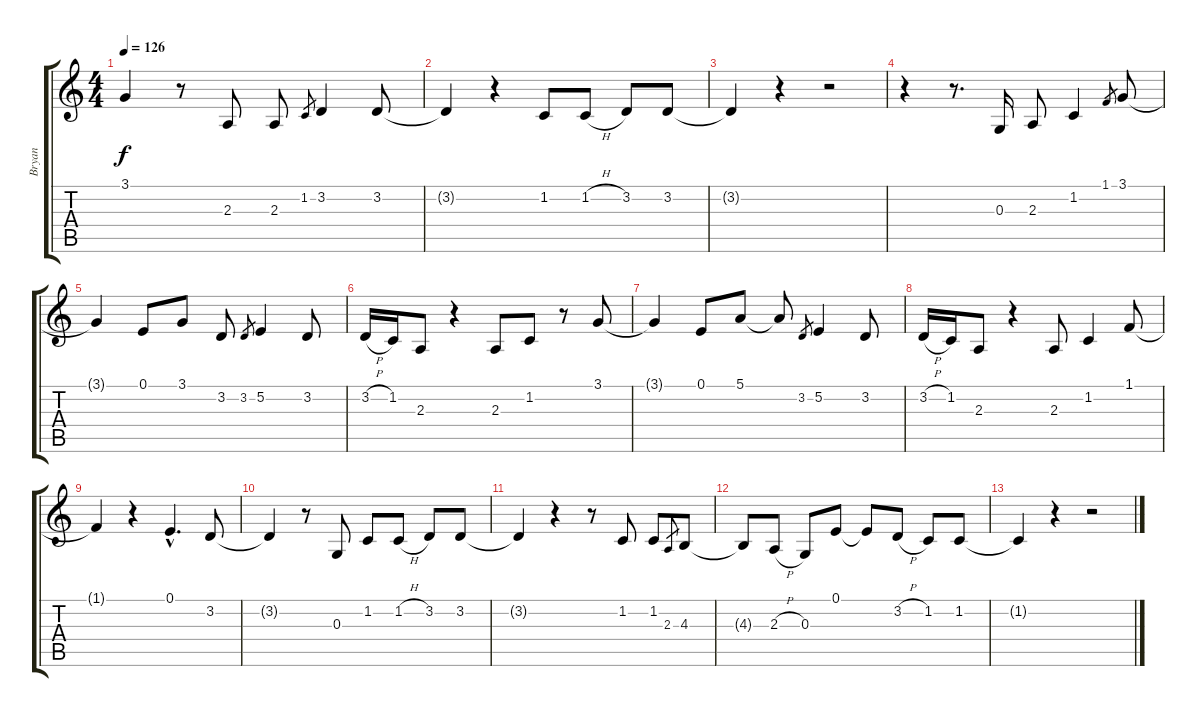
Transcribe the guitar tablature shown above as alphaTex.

\track ("Bryan" "Bryan") {instrument cello}
\staff {score tabs}
\tuning (E4 B3 G3 D3 A2 E2) {hide}
\ts (4 4)
\tempo 126
\clef g2
\ks c
3.1{t}.4{dy f} r.8 2.3.8 2.3.8 1.2.8{gr} 3.2.4 3.2.8 |
3.2{t}.4 r.4 1.2.8 1.2{h}.8 3.2.8 3.2.8 |
3.2{t}.4 r.4 r.2 |
r.4 r.8{d} 0.3.16 2.3.8 1.2.4 1.1.8{gr} 3.1.8 |
3.1{t}.4 0.1.8 3.1.8 3.2.8 3.2.8{gr} 5.2.4 3.2.8 |
3.2{h}.16 1.2.16 2.3.8 r.4 2.3.8 1.2.8 r.8 3.1.8 |
3.1{t}.4 0.1.8 5.1.8 5.1{t}.8 3.2.8{gr} 5.2.4 3.2.8 |
3.2{h}.16 1.2.16 2.3.8 r.4 2.3.8 1.2.4 1.1.8 |
1.1{t}.4 r.4 0.1{hac}.4{d} 3.2.8 |
3.2{t}.4 r.8 0.3.8 1.2.8 1.2{h}.8 3.2.8 3.2.8 |
3.2{t}.4 r.4 r.8 1.2.8 1.2.8 2.3.8{gr} 4.3.8 |
4.3{t}.8 2.3{h}.8 0.3.8 0.1.8 0.1{t}.8 3.2{h}.8 1.2.8 1.2.8 |
1.2{t}.4 r.4 r.2
